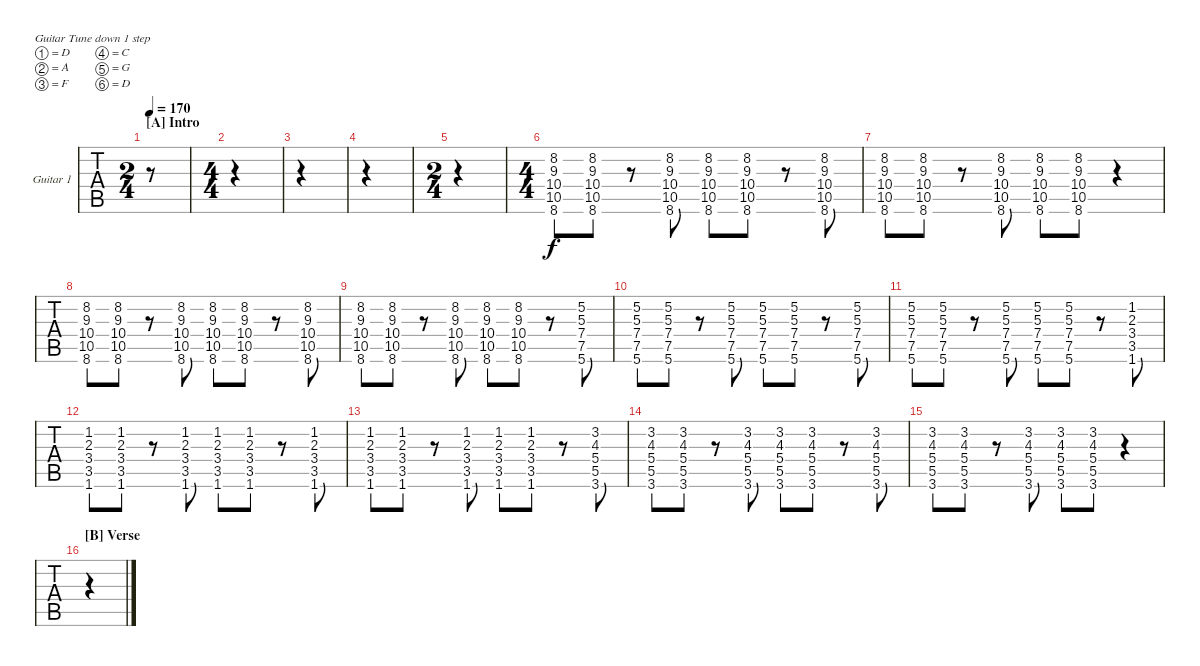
\defaultSystemsLayout 4
\bracketExtendMode groupsimilarinstruments
\firstSystemTrackNameOrientation horizontal
\otherSystemsTrackNameOrientation horizontal
\track ("Brian Fallon" "Guitar 1") {instrument electricguitarclean}
\staff {tabs}
\tuning (D4 A3 F3 C3 G2 D2)
\ts (2 4)
\section ("A" "Intro")
\tempo 170
\clef g2
\ks c
r.8{dy f instrument electricguitarclean} |
\ts (4 4)
|
|
|
\ts (2 4)
|
\ts (4 4)
(8.6 10.5 10.4 9.3 8.2).8 (8.6 10.5 10.4 9.3 8.2).8 r.8 (8.6 10.5 10.4 9.3 8.2).8 (8.6 10.5 10.4 9.3 8.2).8 (8.6 10.5 10.4 9.3 8.2).8 r.8 (8.6 10.5 10.4 9.3 8.2).8 |
(8.6 10.5 10.4 9.3 8.2).8 (8.6 10.5 10.4 9.3 8.2).8 r.8 (8.6 10.5 10.4 9.3 8.2).8 (8.6 10.5 10.4 9.3 8.2).8 (8.6 10.5 10.4 9.3 8.2).8 r.4 |
(8.6 10.5 10.4 9.3 8.2).8 (8.6 10.5 10.4 9.3 8.2).8 r.8 (8.6 10.5 10.4 9.3 8.2).8 (8.6 10.5 10.4 9.3 8.2).8 (8.6 10.5 10.4 9.3 8.2).8 r.8 (8.6 10.5 10.4 9.3 8.2).8 |
(8.6 10.5 10.4 9.3 8.2).8 (8.6 10.5 10.4 9.3 8.2).8 r.8 (8.6 10.5 10.4 9.3 8.2).8 (8.6 10.5 10.4 9.3 8.2).8 (8.6 10.5 10.4 9.3 8.2).8 r.8 (5.6 7.5 7.4 5.3 5.2).8 |
(5.6 7.5 7.4 5.3 5.2).8 (5.2 5.3 7.4 7.5 5.6).8 r.8 (5.6 7.5 7.4 5.3 5.2).8 (5.6 7.5 7.4 5.3 5.2).8 (5.6 7.5 7.4 5.3 5.2).8 r.8 (5.6 7.5 7.4 5.3 5.2).8 |
(5.6 7.5 7.4 5.3 5.2).8 (5.6 7.5 7.4 5.3 5.2).8 r.8 (5.6 7.5 7.4 5.3 5.2).8 (5.6 7.5 7.4 5.3 5.2).8 (5.6 7.5 7.4 5.3 5.2).8 r.8 (1.6 3.5 3.4 2.3 1.2).8 |
(1.6 3.5 3.4 2.3 1.2).8 (1.6 3.5 3.4 2.3 1.2).8 r.8 (1.6 3.5 3.4 2.3 1.2).8 (1.6 3.5 3.4 2.3 1.2).8 (1.6 3.5 3.4 2.3 1.2).8 r.8 (1.6 3.5 3.4 2.3 1.2).8 |
(1.6 3.5 3.4 2.3 1.2).8 (1.6 3.5 3.4 2.3 1.2).8 r.8 (1.6 3.5 3.4 2.3 1.2).8 (1.6 3.5 3.4 2.3 1.2).8 (1.6 3.5 3.4 2.3 1.2).8 r.8 (3.6 5.5 5.4 4.3 3.2).8 |
(3.6 5.5 5.4 4.3 3.2).8 (3.6 5.5 5.4 4.3 3.2).8 r.8 (3.6 5.5 5.4 4.3 3.2).8 (3.6 5.5 5.4 4.3 3.2).8 (3.6 5.5 5.4 4.3 3.2).8 r.8 (3.6 5.5 5.4 4.3 3.2).8 |
(3.6 5.5 5.4 4.3 3.2).8 (3.6 5.5 5.4 4.3 3.2).8 r.8 (3.6 5.5 5.4 4.3 3.2).8 (3.6 5.5 5.4 4.3 3.2).8 (3.6 5.5 5.4 4.3 3.2).8 r.4 |
\section ("B" "Verse")
